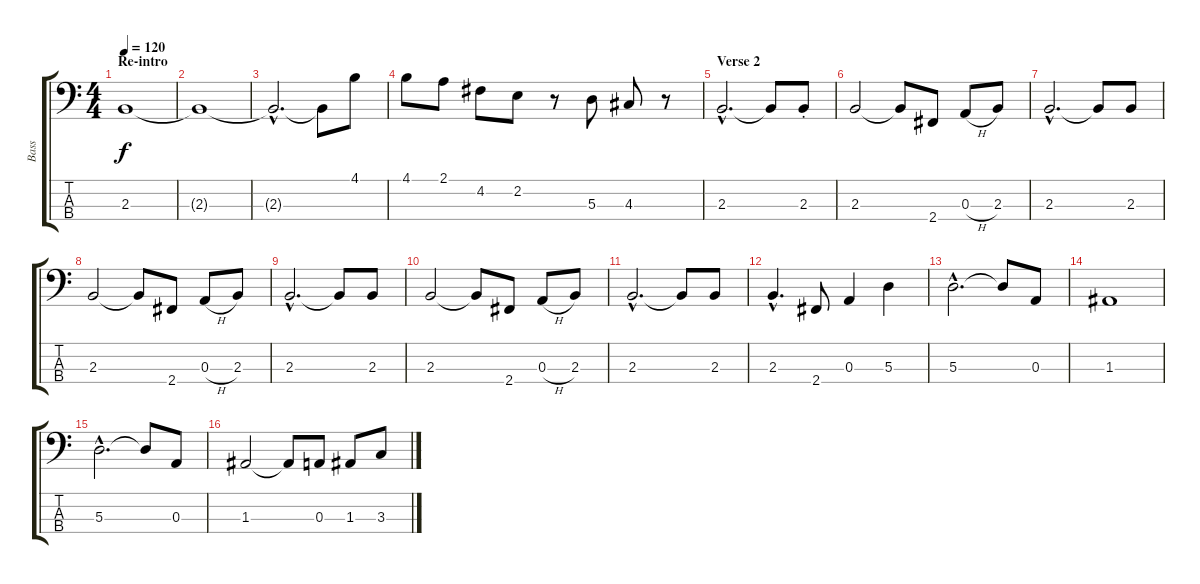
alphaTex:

\track ("Bass" "Bass") {instrument electricbasspick}
\staff {score tabs}
\tuning (G2 D2 A1 E1) {hide}
\ts (4 4)
\section ("" "Re-intro")
\tempo 120
\clef f4
\ks c
2.3.1{dy f} |
2.3{t}.1 |
2.3{hac t}.2{d} 2.3{t}.8 4.1.8 |
4.1.8 2.1.8 4.2.8 2.2.8 r.8 5.3.8 4.3.8 r.8 |
\section ("" "Verse 2")
2.3{hac}.2{d} 2.3{t}.8 2.3{st}.8 |
2.3.2 2.3{t}.8 2.4.8 0.3{h}.8 2.3.8 |
2.3{hac}.2{d} 2.3{t}.8 2.3.8 |
2.3.2 2.3{t}.8 2.4.8 0.3{h}.8 2.3.8 |
2.3{hac}.2{d} 2.3{t}.8 2.3.8 |
2.3.2 2.3{t}.8 2.4.8 0.3{h}.8 2.3.8 |
2.3{hac}.2{d} 2.3{t}.8 2.3.8 |
2.3{hac}.4{d} 2.4.8 0.3.4 5.3.4 |
5.3{hac}.2{d} 5.3{t}.8 0.3.8 |
1.3.1 |
5.3{hac}.2{d} 5.3{t}.8 0.3.8 |
1.3.2 1.3{t}.8 0.3.8 1.3.8 3.3.8
